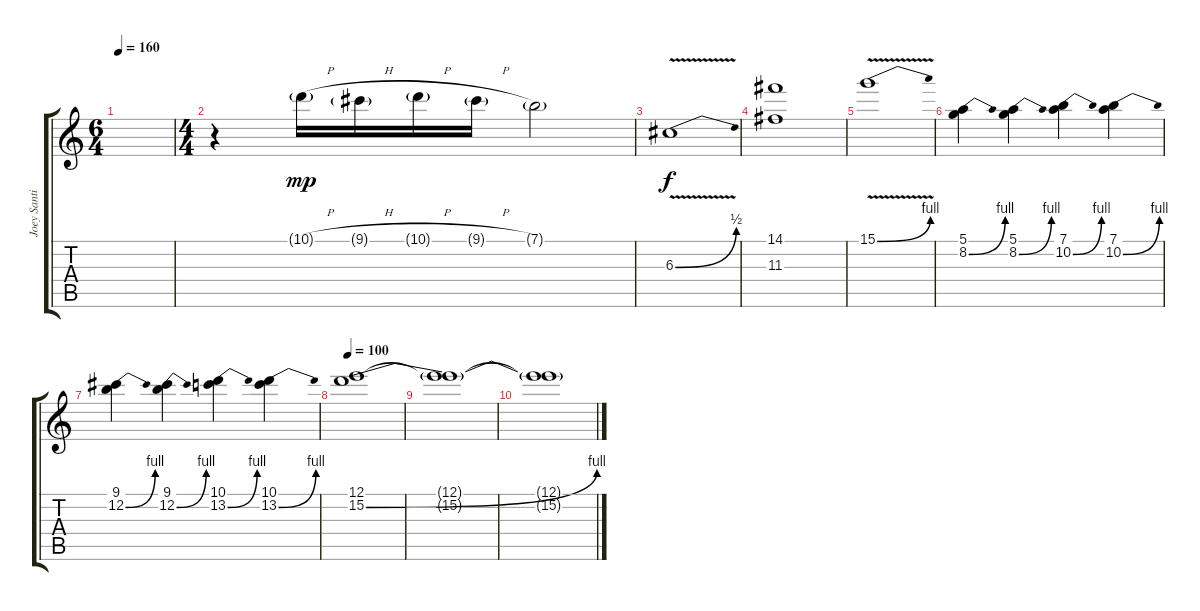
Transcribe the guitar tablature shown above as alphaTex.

\track ("Joey Santiago" "Joey Santi") {instrument distortionguitar}
\staff {score tabs}
\tuning (E4 B3 G3 D3 A2 E2) {hide}
\ts (6 4)
\tempo 160
\clef g2
\ks c
|
\ts (4 4)
r.4 10.1{h g}.16{dy mp} 9.1{h g}.16 10.1{h g}.16 9.1{h g}.16 7.1{g}.2 |
6.3{be (bend 0 0 60 2) v}.1{dy f} |
(14.1 11.3).1 |
15.1{be (bend 0 0 60 4) v}.1 |
(5.1 8.2{be (bend 0 0 60 4)}).4 (5.1 8.2{be (bend 0 0 60 4)}).4 (7.1 10.2{be (bend 0 0 60 4)}).4 (7.1 10.2{be (bend 0 0 60 4)}).4 |
(9.1 12.2{be (bend 0 0 60 4)}).4 (9.1 12.2{be (bend 0 0 60 4)}).4 (10.1 13.2{be (bend 0 0 60 4)}).4 (10.1 13.2{be (bend 0 0 60 4)}).4 |
\tempo 100
(12.1 15.2{be (bend 0 0 60 4)}).1 |
(12.1{t} 15.2{t}).1 |
(12.1{t} 15.2{t}).1
